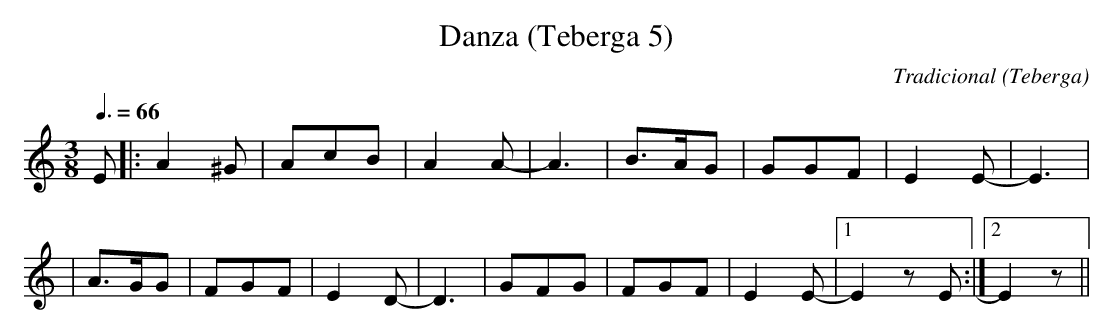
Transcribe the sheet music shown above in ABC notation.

X:1
T:Danza (Teberga 5)
C:Tradicional
O:Teberga
M:3/8
L:1/8
Q:3/8=66
K:Am
E|: A2 ^G|AcB|A2 A-|A3|B>AG|GGF|E2 E-|E3|
    |A>GG|FGF|E2 D-|D3|GFG|FGF|E2 E-|[1 E2 z E :|[2 E2 z||
